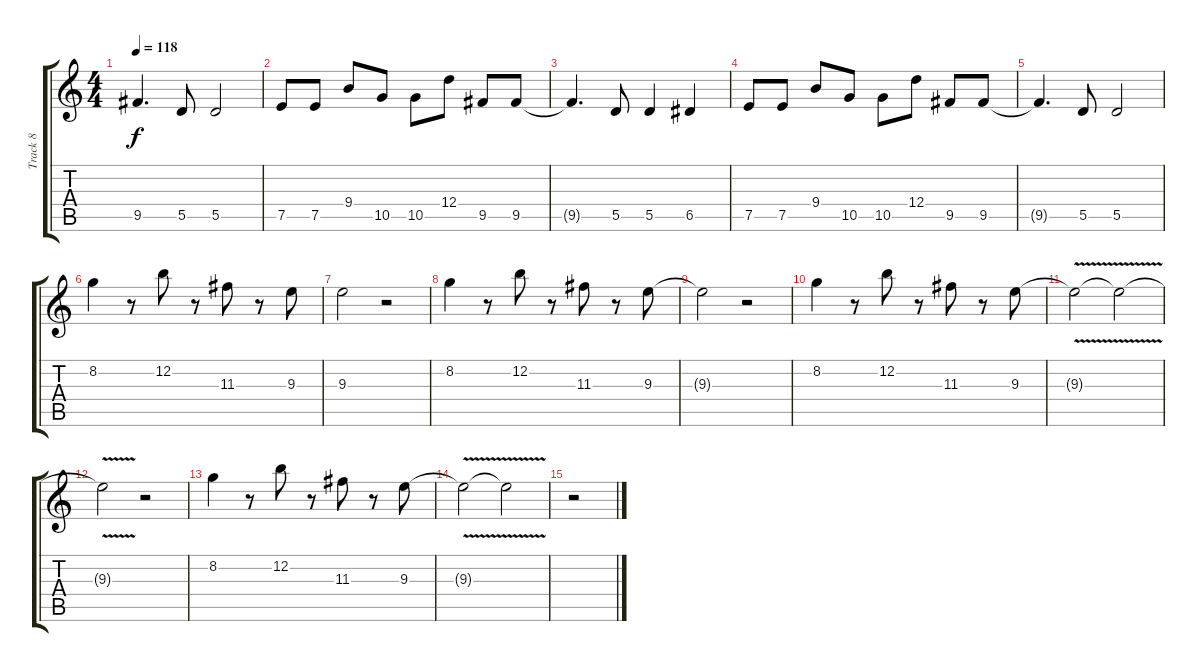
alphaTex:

\track ("Track 8" "Track 8") {instrument overdrivenguitar}
\staff {score tabs}
\tuning (E4 B3 G3 D3 A2 E2) {hide}
\ts (4 4)
\tempo 118
\clef g2
\ks c
9.5{t}.4{d dy f} 5.5.8 5.5.2 |
7.5.8 7.5.8 9.4.8 10.5.8 10.5.8 12.4.8 9.5.8 9.5.8 |
9.5{t}.4{d} 5.5.8 5.5.4 6.5.4 |
7.5.8 7.5.8 9.4.8 10.5.8 10.5.8 12.4.8 9.5.8 9.5.8 |
9.5{t}.4{d} 5.5.8 5.5.2 |
8.2.4 r.8 12.2.8 r.8 11.3.8 r.8 9.3.8 |
9.3.2 r.2 |
8.2.4 r.8 12.2.8 r.8 11.3.8 r.8 9.3.8 |
9.3{t}.2 r.2 |
8.2.4 r.8 12.2.8 r.8 11.3.8 r.8 9.3.8{volume 11 balance 8 instrument overdrivenguitar} |
9.3{v t}.2 9.3{v t}.2 |
9.3{v t}.2 r.2 |
8.2.4{instrument electricguitarjazz} r.8 12.2.8 r.8 11.3.8 r.8 9.3.8{volume 11 balance 8 instrument overdrivenguitar} |
9.3{v t}.2 9.3{v t}.2 |
r.2
